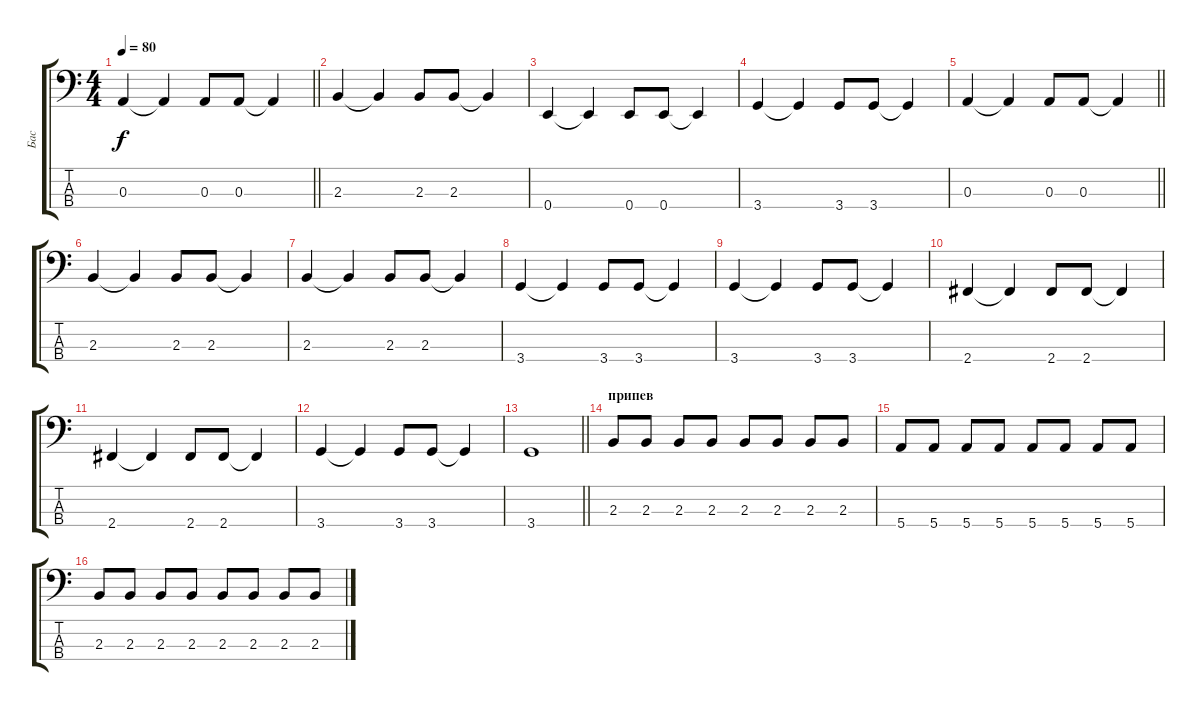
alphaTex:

\track ("Бас" "Бас") {instrument electricbassfinger}
\staff {score tabs}
\tuning (G2 D2 A1 E1) {hide}
\ts (4 4)
\tempo 80
\clef f4
\barLineRight lightlight
\ks c
0.3.4{dy f} 0.3{t}.4 0.3.8 0.3.8 0.3{t}.4 |
2.3.4 2.3{t}.4 2.3.8 2.3.8 2.3{t}.4 |
0.4.4 0.4{t}.4 0.4.8 0.4.8 0.4{t}.4 |
3.4.4 3.4{t}.4 3.4.8 3.4.8 3.4{t}.4 |
\barLineRight lightlight
0.3.4 0.3{t}.4 0.3.8 0.3.8 0.3{t}.4 |
2.3.4 2.3{t}.4 2.3.8 2.3.8 2.3{t}.4 |
2.3.4 2.3{t}.4 2.3.8 2.3.8 2.3{t}.4 |
3.4.4 3.4{t}.4 3.4.8 3.4.8 3.4{t}.4 |
3.4.4 3.4{t}.4 3.4.8 3.4.8 3.4{t}.4 |
2.4.4 2.4{t}.4 2.4.8 2.4.8 2.4{t}.4 |
2.4.4 2.4{t}.4 2.4.8 2.4.8 2.4{t}.4 |
3.4.4 3.4{t}.4 3.4.8 3.4.8 3.4{t}.4 |
\barLineRight lightlight
3.4.1 |
\section ("" "припев")
2.3.8 2.3.8 2.3.8 2.3.8 2.3.8 2.3.8 2.3.8 2.3.8 |
5.4.8 5.4.8 5.4.8 5.4.8 5.4.8 5.4.8 5.4.8 5.4.8 |
2.3.8 2.3.8 2.3.8 2.3.8 2.3.8 2.3.8 2.3.8 2.3.8
